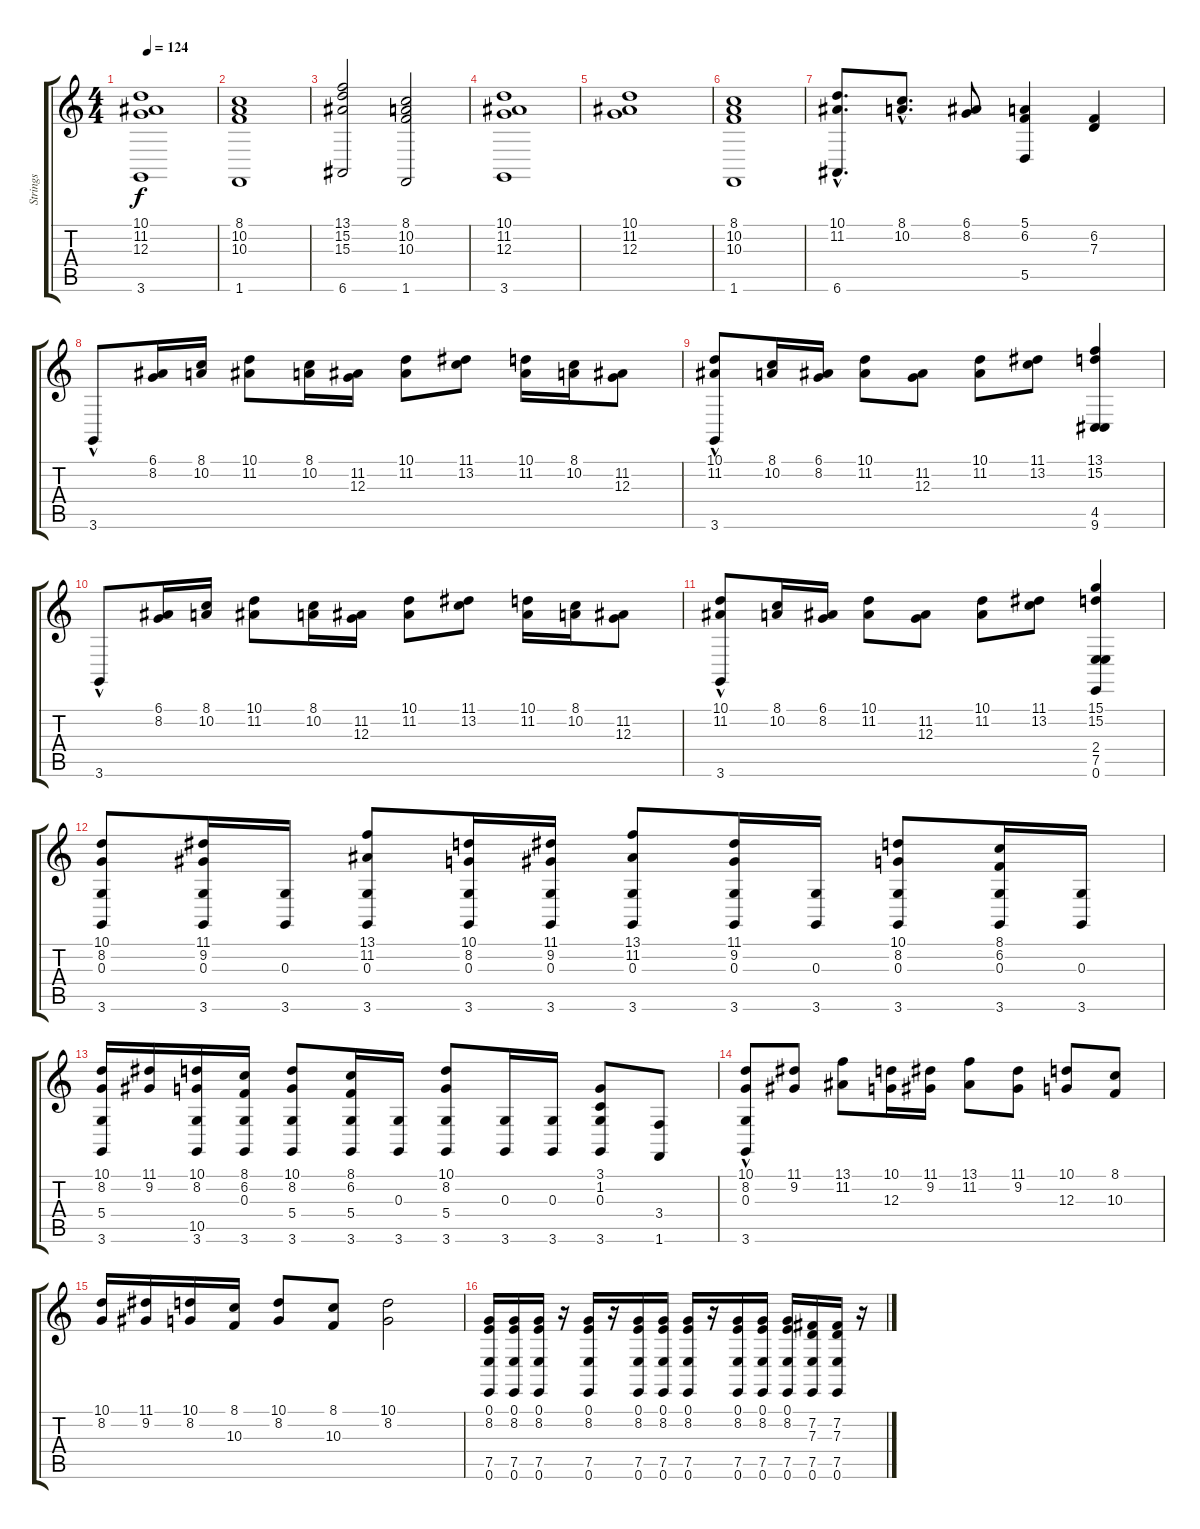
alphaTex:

\track ("Strings" "Strings") {instrument stringensemble1}
\staff {score tabs}
\tuning (E4 B3 G3 D3 A2 E2) {hide}
\ts (4 4)
\tempo 124
\clef g2
\ks c
(10.1 11.2 12.3 3.6).1{dy f} |
(8.1 10.2 10.3 1.6).1 |
(13.1 15.2 15.3 6.6).2 (8.1 10.2 10.3 1.6).2 |
(10.1 11.2 12.3 3.6).1 |
(10.1 11.2 12.3).1 |
(8.1 10.2 10.3 1.6).1 |
(10.1{hac} 11.2{hac} 6.6).8{d} (8.1{hac} 10.2{hac}).8{d} (6.1 8.2).8 (5.1 6.2 5.5).4 (6.2 7.3).4 |
3.6{hac}.8 (6.1 8.2).16 (8.1 10.2).16 (10.1 11.2).8 (8.1 10.2).16 (11.2 12.3).16 (10.1 11.2).8 (11.1 13.2).8 (10.1 11.2).16 (8.1 10.2).16 (11.2 12.3).8 |
(10.1 11.2 3.6{hac}).8 (8.1 10.2).16 (6.1 8.2).16 (10.1 11.2).8 (11.2 12.3).8 (10.1 11.2).8 (11.1 13.2).8 (13.1 15.2 4.5 9.6).4 |
3.6{hac}.8 (6.1 8.2).16 (8.1 10.2).16 (10.1 11.2).8 (8.1 10.2).16 (11.2 12.3).16 (10.1 11.2).8 (11.1 13.2).8 (10.1 11.2).16 (8.1 10.2).16 (11.2 12.3).8 |
(10.1 11.2 3.6{hac}).8 (8.1 10.2).16 (6.1 8.2).16 (10.1 11.2).8 (11.2 12.3).8 (10.1 11.2).8 (11.1 13.2).8 (15.1 15.2 2.4 7.5 0.6).4 |
(10.1 8.2 0.3 3.6).8 (11.1 9.2 0.3 3.6).16 (0.3 3.6).16 (13.1 11.2 0.3 3.6).8 (10.1 8.2 0.3 3.6).16 (11.1 9.2 0.3 3.6).16 (13.1 11.2 0.3 3.6).8 (11.1 9.2 0.3 3.6).16 (0.3 3.6).16 (10.1 8.2 0.3 3.6).8 (8.1 6.2 0.3 3.6).16 (0.3 3.6).16 |
(10.1 8.2 5.4 3.6).16 (11.1 9.2).16 (10.1 8.2 10.5 3.6).16 (8.1 6.2 0.3 3.6).16 (10.1 8.2 5.4 3.6).8 (8.1 6.2 5.4 3.6).16 (0.3 3.6).16 (10.1 8.2 5.4 3.6).8 (0.3 3.6).16 (0.3 3.6).16 (3.1 1.2 0.3 3.6).8 (3.4 1.6).8 |
(10.1 8.2 0.3{hac} 3.6{hac}).8 (11.1 9.2).8 (13.1 11.2).8 (10.1 12.3).16 (11.1 9.2).16 (13.1 11.2).8 (11.1 9.2).8 (10.1 12.3).8 (8.1 10.3).8 |
(10.1 8.2).16 (11.1 9.2).16 (10.1 8.2).16 (8.1 10.3).16 (10.1 8.2).8 (8.1 10.3).8 (10.1 8.2).2 |
(0.1 8.2 7.5 0.6).16 (0.1 8.2 7.5 0.6).16 (0.1 8.2 7.5 0.6).16 r.16 (0.1 8.2 7.5 0.6).16 r.16 (0.1 8.2 7.5 0.6).16 (0.1 8.2 7.5 0.6).16 (0.1 8.2 7.5 0.6).16 r.16 (0.1 8.2 7.5 0.6).16 (0.1 8.2 7.5 0.6).16 (0.1 8.2 7.5 0.6).16 (7.2 7.3 7.5 0.6).16 (7.2 7.3 7.5 0.6).16 r.16
